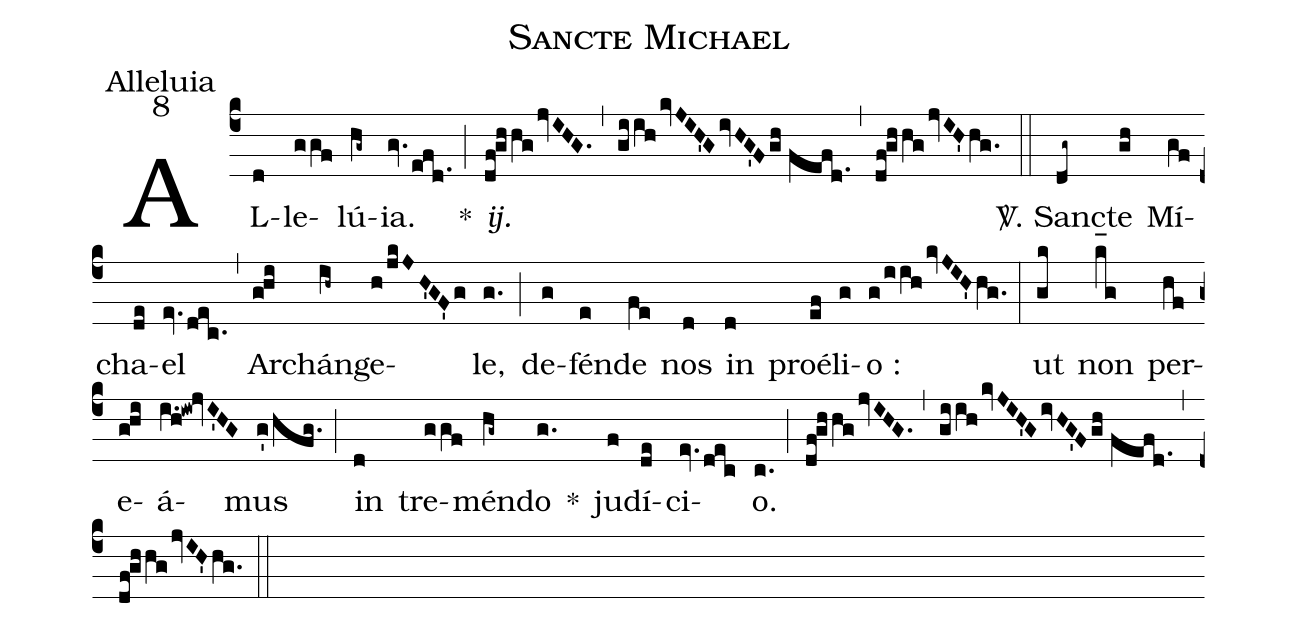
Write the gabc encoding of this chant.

name:Sancte Michael;
office-part:Alleluia;
mode:8;
%%
(c4) AL(d)le(ggf)lú(hg~){ia}.(gv.efd.1) <clear>*(;) <i>ij.</i>(df!ghhgjvIHG.) (,) (giihkvJIH'GivHG'Fgh//fefd.) (,) (df!ghhgjvIH'hg.) (::)
<sp>V/</sp>. San(dg~)cte(gh) Mí(gf)cha(de)el(ev.dec.) (,) Arch(ghi)án(ih~)ge(h/jkJH'GF'g)le,(g.) (;) de(g)fén(e)de(fe) nos(d) in(d) proé(ef)li(g)o :(g/iihkvJIH'hg.) (:) ut(gk) non(k_[hl:1]g) per(hf)e(ghi)á(i.h!iw!jvI'HG)mus(g'/hfg.) (;) in(d) tre(ggf)mén(hg~)do(g.) *() ju(f)dí(de)ci(ev.dec)o.(c.) (;) (df!ghhgjvIHG.) (,) (giihkvJIH'GivHG'Fgh//fefd.) (,) (df!ghhgjvIH'hg.) (::)
